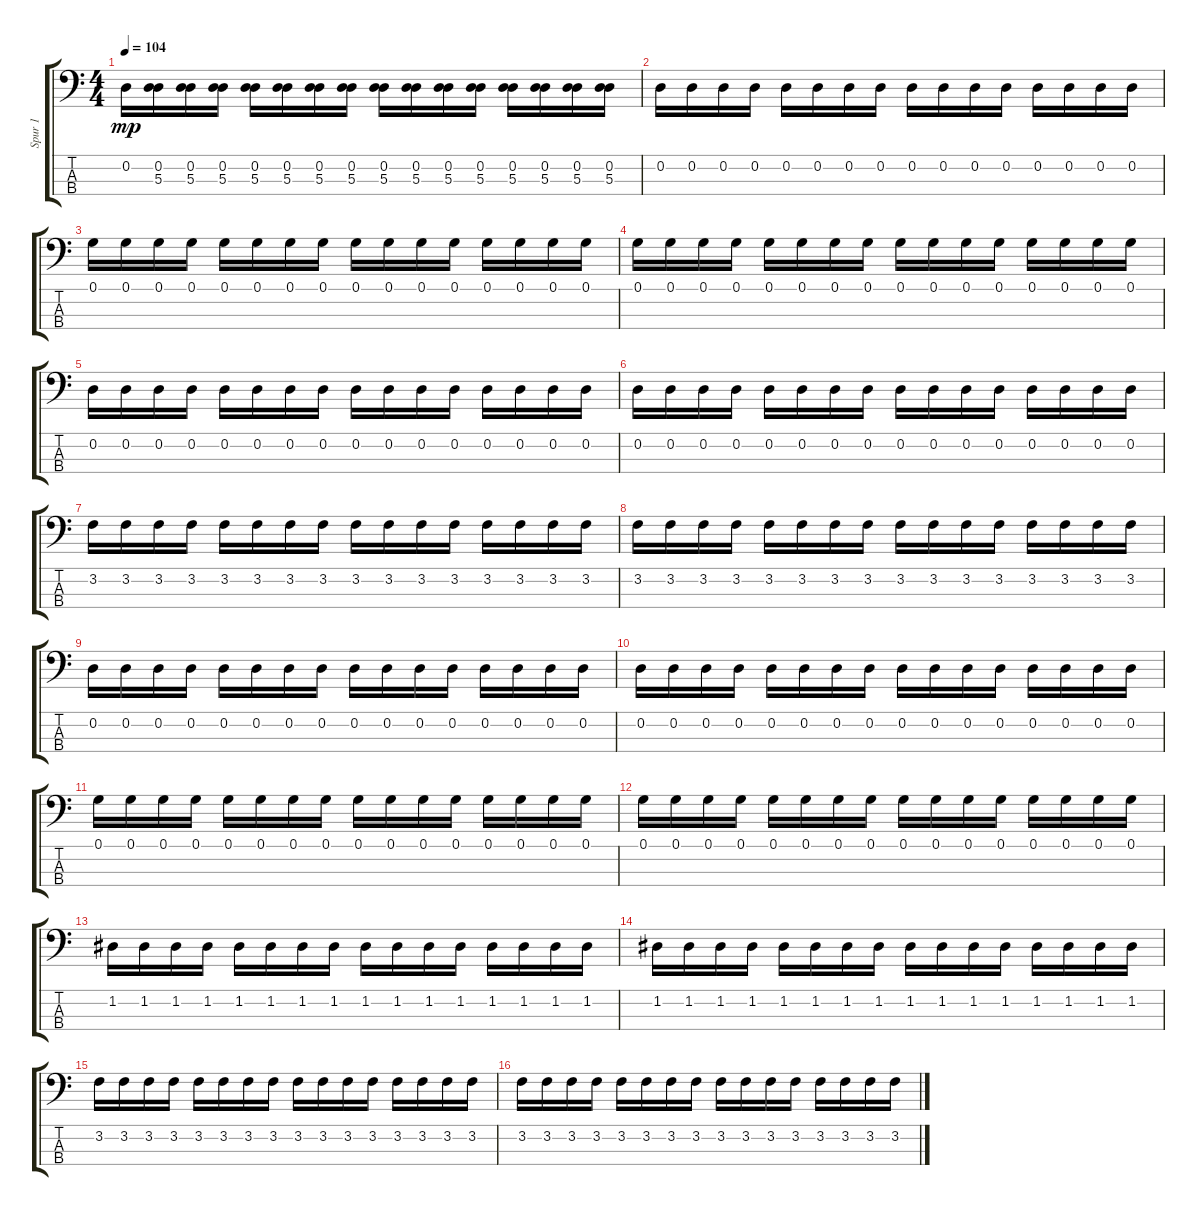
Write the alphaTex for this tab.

\track ("Spur 1" "Spur 1") {instrument electricbassfinger}
\staff {score tabs}
\tuning (G2 D2 A1 E1) {hide}
\ts (4 4)
\tempo 104
\clef f4
\ks c
0.2.16{dy mp} (0.2 5.3).16 (0.2 5.3).16 (0.2 5.3).16 (0.2 5.3).16 (0.2 5.3).16 (0.2 5.3).16 (0.2 5.3).16 (0.2 5.3).16 (0.2 5.3).16 (0.2 5.3).16 (0.2 5.3).16 (0.2 5.3).16 (0.2 5.3).16 (0.2 5.3).16 (0.2 5.3).16 |
0.2.16 0.2.16 0.2.16 0.2.16 0.2.16 0.2.16 0.2.16 0.2.16 0.2.16 0.2.16 0.2.16 0.2.16 0.2.16 0.2.16 0.2.16 0.2.16 |
0.1.16 0.1.16 0.1.16 0.1.16 0.1.16 0.1.16 0.1.16 0.1.16 0.1.16 0.1.16 0.1.16 0.1.16 0.1.16 0.1.16 0.1.16 0.1.16 |
0.1.16 0.1.16 0.1.16 0.1.16 0.1.16 0.1.16 0.1.16 0.1.16 0.1.16 0.1.16 0.1.16 0.1.16 0.1.16 0.1.16 0.1.16 0.1.16 |
0.2.16 0.2.16 0.2.16 0.2.16 0.2.16 0.2.16 0.2.16 0.2.16 0.2.16 0.2.16 0.2.16 0.2.16 0.2.16 0.2.16 0.2.16 0.2.16 |
0.2.16 0.2.16 0.2.16 0.2.16 0.2.16 0.2.16 0.2.16 0.2.16 0.2.16 0.2.16 0.2.16 0.2.16 0.2.16 0.2.16 0.2.16 0.2.16 |
3.2.16 3.2.16 3.2.16 3.2.16 3.2.16 3.2.16 3.2.16 3.2.16 3.2.16 3.2.16 3.2.16 3.2.16 3.2.16 3.2.16 3.2.16 3.2.16 |
3.2.16 3.2.16 3.2.16 3.2.16 3.2.16 3.2.16 3.2.16 3.2.16 3.2.16 3.2.16 3.2.16 3.2.16 3.2.16 3.2.16 3.2.16 3.2.16 |
0.2.16 0.2.16 0.2.16 0.2.16 0.2.16 0.2.16 0.2.16 0.2.16 0.2.16 0.2.16 0.2.16 0.2.16 0.2.16 0.2.16 0.2.16 0.2.16 |
0.2.16 0.2.16 0.2.16 0.2.16 0.2.16 0.2.16 0.2.16 0.2.16 0.2.16 0.2.16 0.2.16 0.2.16 0.2.16 0.2.16 0.2.16 0.2.16 |
0.1.16 0.1.16 0.1.16 0.1.16 0.1.16 0.1.16 0.1.16 0.1.16 0.1.16 0.1.16 0.1.16 0.1.16 0.1.16 0.1.16 0.1.16 0.1.16 |
0.1.16 0.1.16 0.1.16 0.1.16 0.1.16 0.1.16 0.1.16 0.1.16 0.1.16 0.1.16 0.1.16 0.1.16 0.1.16 0.1.16 0.1.16 0.1.16 |
1.2.16 1.2.16 1.2.16 1.2.16 1.2.16 1.2.16 1.2.16 1.2.16 1.2.16 1.2.16 1.2.16 1.2.16 1.2.16 1.2.16 1.2.16 1.2.16 |
1.2.16 1.2.16 1.2.16 1.2.16 1.2.16 1.2.16 1.2.16 1.2.16 1.2.16 1.2.16 1.2.16 1.2.16 1.2.16 1.2.16 1.2.16 1.2.16 |
3.2.16 3.2.16 3.2.16 3.2.16 3.2.16 3.2.16 3.2.16 3.2.16 3.2.16 3.2.16 3.2.16 3.2.16 3.2.16 3.2.16 3.2.16 3.2.16 |
3.2.16 3.2.16 3.2.16 3.2.16 3.2.16 3.2.16 3.2.16 3.2.16 3.2.16 3.2.16 3.2.16 3.2.16 3.2.16 3.2.16 3.2.16 3.2.16
